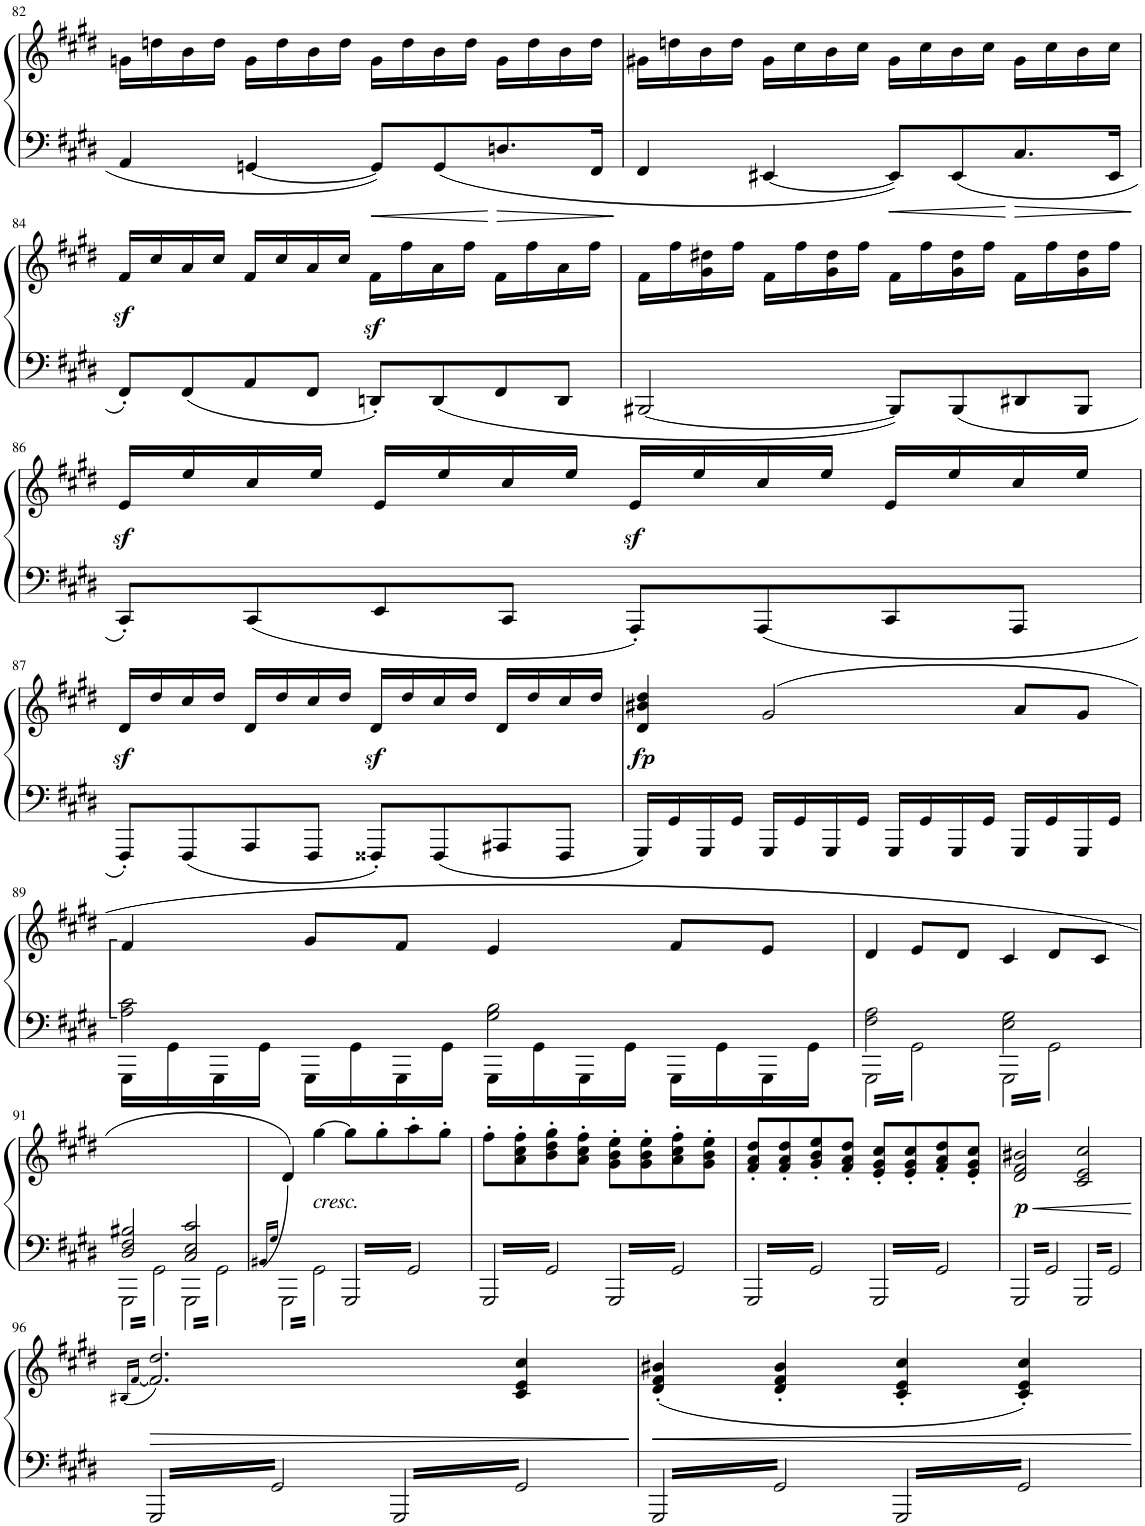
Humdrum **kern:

**kern	**kern	**dynam
*part1	*part1	*part1
*staff2	*staff1	*staff1/2
*I"Piano	*	*
*I'Pno.	*	*
!!LO:PB:g=z
*clefF4	*clefG2	*
*k[f#c#g#d#]	*k[f#c#g#d#]	*
*M4/4	*M4/4	*
*met(c)	*met(c)	*
=82	=82	=82
4AA/	16gn\LL	.
.	16ddn\	.
.	16b\	.
.	16dd\JJ	.
[4GGn/	16g\LL	.
.	16dd\	.
.	16b\	.
.	16dd\JJ	.
8GG/L]	16g\LL	.
.	16dd\	.
8GG/	16b\	.
.	16dd\JJ	.
8.Dn/	16g\LL	.
.	16dd\	.
.	16b\	.
16FF#/Jk	16dd\JJ	.
=83	=83	=83
4FF#/	16g#X\LL	.
.	16ddn\	.
.	16b\	.
.	16dd\JJ	.
[4EE#X/	16g#\LL	.
.	16cc#\	.
.	16b\	.
.	16cc#\JJ	.
8EE#/L]	16g#\LL	.
.	16cc#\	.
8EE#/	16b\	.
.	16cc#\JJ	.
8.C#/	16g#\LL	.
.	16cc#\	.
.	16b\	.
16EE#/Jk	16cc#\JJ	.
!!LO:LB:g=z
=84	=84	=84
8FF#z>'/L	16f#/LL	.
.	16cc#/	.
8FF#/	16a/	.
.	16cc#/JJ	.
8AA/	16f#/LL	.
.	16cc#/	.
8FF#/J	16a/	.
.	16cc#/JJ	.
8DDnz>'/L	16f#\LL	.
.	16ff#\	.
8DD/	16a\	.
.	16ff#\JJ	.
8FF#/	16f#\LL	.
.	16ff#\	.
8DD/J	16a\	.
.	16ff#\JJ	.
=85	=85	=85
[2BBB#X/	16f#\LL	.
.	16ff#\	.
.	16g#\ 16dd#X\	.
.	16ff#\JJ	.
.	16f#\LL	.
.	16ff#\	.
.	16g#\ 16dd#\	.
.	16ff#\JJ	.
8BBB#/L]	16f#\LL	.
.	16ff#\	.
8BBB#/	16g#\ 16dd#\	.
.	16ff#\JJ	.
8DD#X/	16f#\LL	.
.	16ff#\	.
8BBB#/J	16g#\ 16dd#\	.
.	16ff#\JJ	.
!!LO:LB:g=z
=86	=86	=86
8CC#z>'/L	16e/LL	.
.	16ee/	.
8CC#/	16cc#/	.
.	16ee/JJ	.
8EE/	16e/LL	.
.	16ee/	.
8CC#/J	16cc#/	.
.	16ee/JJ	.
8AAAz>'/L	16e/LL	.
.	16ee/	.
8AAA/	16cc#/	.
.	16ee/JJ	.
8CC#/	16e/LL	.
.	16ee/	.
8AAA/J	16cc#/	.
.	16ee/JJ	.
!!LO:LB:g=z
=87	=87	=87
8FFF#z>'/L	16d#/LL	.
.	16dd#/	.
8FFF#/	16cc#/	.
.	16dd#/JJ	.
8AAA/	16d#/LL	.
.	16dd#/	.
8FFF#/J	16cc#/	.
.	16dd#/JJ	.
8FFF##Xz>'/L	16d#/LL	.
.	16dd#/	.
8FFF##/	16cc#/	.
.	16dd#/JJ	.
8AAA#X/	16d#/LL	.
.	16dd#/	.
8FFF##/J	16cc#/	.
.	16dd#/JJ	.
=88	=88	=88
!	!	!LO:DY:b
16GGG#/LL	4d#/ 4b#X/ 4dd#/	fp
16GG#/	.	.
16GGG#/	.	.
16GG#/JJ	.	.
16GGG#/LL	(2g#/	.
16GG#/	.	.
16GGG#/	.	.
16GG#/JJ	.	.
16GGG#/LL	.	.
16GG#/	.	.
16GGG#/	.	.
16GG#/JJ	.	.
16GGG#/LL	8a/L	.
16GG#/	.	.
16GGG#/	8g#/J	.
16GG#/JJ	.	.
!!LO:LB:g=z
=89	=89	=89
*^	*	*
2A\ 2c#\	16GGG#\LL	4f#:/	.
.	16GG#\	.	.
.	16GGG#\	.	.
.	16GG#\JJ	.	.
.	16GGG#\LL	8g#/L	.
.	16GG#\	.	.
.	16GGG#\	8f#/J	.
.	16GG#\JJ	.	.
2G#\ 2B\	16GGG#\LL	4e/	.
.	16GG#\	.	.
.	16GGG#\	.	.
.	16GG#\JJ	.	.
.	16GGG#\LL	8f#/L	.
.	16GG#\	.	.
.	16GGG#\	8e/J	.
.	16GG#\JJ	.	.
=90	=90	=90	=90
2F#\ 2A\	6.GGG#\	4d#/	.
.	6.GG#\	8e/L	.
.	.	8d#/J	.
2E\ 2G#\	6.GGG#\	4c#/	.
.	6.GG#\	8d#/L	.
.	.	8c#/J	.
!!LO:LB:g=z
=91	=91	=91	=91
2D#/ 2F#/ 2B#X/	6.GGG#\	1ryy	.
.	6.GG#\	.	.
2C#/ 2E/ 2c#/	6.GGG#\	.	.
.	6.GG#\	.	.
=92	=92	=92	=92
(16qBB#X/LL	.	.	.
16qG#/JJ	.	.	.
1ryy	6.GGG#\	4d#/))	.
!	!	!LO:TX:b:i:t=cresc.	!
.	6.GG#\	[4gg#\	.
.	6.GGG#/	8gg#\L]	.
.	.	8gg#'\	.
.	6.GG#/	8aa'\	.
.	.	8gg#'\J	.
*v	*v	*	*
=93	=93	=93
6.GGG#/	8ff#'\L	.
.	8a\' 8cc#\' 8ff#\'	.
6.GG#/	8b\' 8dd#\' 8gg#\'	.
.	8a\' 8cc#\' 8ff#\'J	.
6.GGG#/	8g#\' 8b\' 8ee\'L	.
.	8g#\' 8b\' 8ee\'	.
6.GG#/	8a\' 8cc#\' 8ff#\'	.
.	8g#\' 8b\' 8ee\'J	.
=94	=94	=94
6.GGG#/	8f#/' 8a/' 8dd#/'L	.
.	8f#/' 8a/' 8dd#/'	.
6.GG#/	8g#/' 8b/' 8ee/'	.
.	8f#/' 8a/' 8dd#/'J	.
6.GGG#/	8e/' 8g#/' 8cc#/'L	.
.	8e/' 8g#/' 8cc#/'	.
6.GG#/	8f#/' 8a/' 8dd#/'	.
.	8e/' 8g#/' 8cc#/'J	.
=95	=95	=95
!	!	!LO:HP:b
!	!	!LO:DY:n=1:b
6.GGG#/	2d#/ 2f#/ 2b#X/	< p
6.GG#/	.	.
6.GGG#/	2c#/ 2e/ 2cc#/	.
6.GG#/	.	.
.	.	[
!!LO:LB:g=z
=96	=96	=96
.	(16qB#X/LL	.
.	[16qf#/JJ	.
6.GGG#/	2.f#/] 2.dd#/)	.
6.GG#/	.	.
6.GGG#/	.	.
6.GG#/	4c#/ 4e/ 4cc#/	.
=97	=97	=97
!	!	!LO:HP:b
6.GGG#/	(4d#/' 4f#/' 4b#X/'	<
6.GG#/	4d#/' 4f#/' 4b#/'	.
6.GGG#/	4c#/' 4e/' 4cc#/'	.
6.GG#/	4c#/' 4e/' 4cc#/')	.
.	.	[
=	=	=
*-	*-	*-
